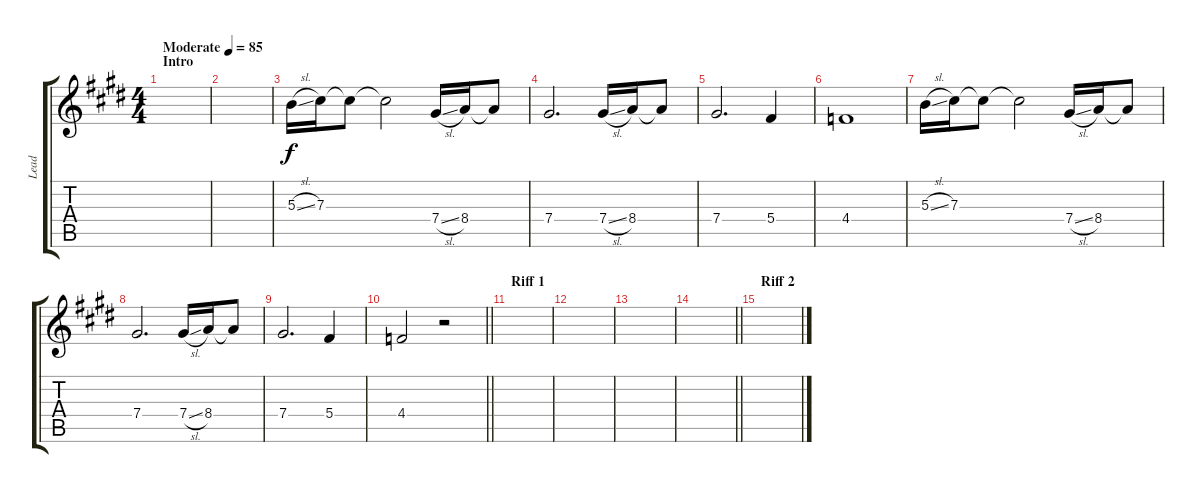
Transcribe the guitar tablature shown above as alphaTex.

\track ("Lead" "Lead") {instrument overdrivenguitar}
\staff {score tabs}
\tuning (Eb4 Bb3 Gb3 Db3 Ab2 Db2) {hide}
\ts (4 4)
\section ("" "Intro")
\tempo (85 "Moderate")
\clef g2
\ks e
|
|
5.3{sl}.16 7.3.16 7.3{t}.8 7.3{t}.2 7.4{sl}.16 8.4.16 8.4{t}.8 |
7.4.2{d} 7.4{sl}.16 8.4.16 8.4{t}.8 |
7.4.2{d} 5.4.4 |
4.4.1 |
5.3{sl}.16 7.3.16 7.3{t}.8 7.3{t}.2 7.4{sl}.16 8.4.16 8.4{t}.8 |
7.4.2{d} 7.4{sl}.16 8.4.16 8.4{t}.8 |
7.4.2{d} 5.4.4 |
\barLineRight lightlight
4.4.2 r.2 |
\section ("" "Riff 1")
|
|
|
\barLineRight lightlight
|
\section ("" "Riff 2")
